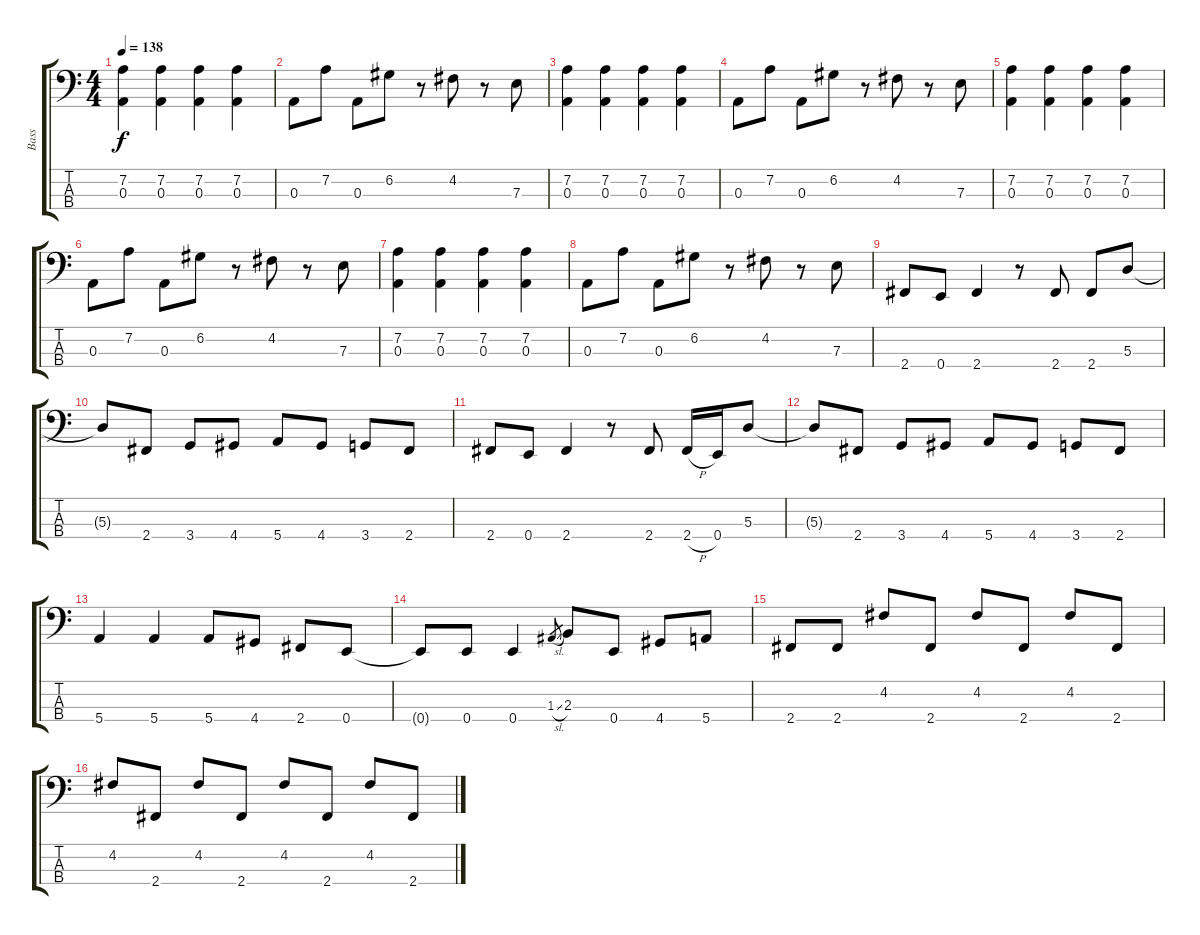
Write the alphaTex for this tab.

\track ("Bass" "Bass") {instrument electricbasspick}
\staff {score tabs}
\tuning (G2 D2 A1 E1) {hide}
\ts (4 4)
\tempo 138
\clef f4
\ks c
(7.2 0.3).4{dy f} (7.2 0.3).4 (7.2 0.3).4 (7.2 0.3).4 |
0.3.8 7.2.8 0.3.8 6.2.8 r.8 4.2.8 r.8 7.3.8 |
(7.2 0.3).4 (7.2 0.3).4 (7.2 0.3).4 (7.2 0.3).4 |
0.3.8 7.2.8 0.3.8 6.2.8 r.8 4.2.8 r.8 7.3.8 |
(7.2 0.3).4 (7.2 0.3).4 (7.2 0.3).4 (7.2 0.3).4 |
0.3.8 7.2.8 0.3.8 6.2.8 r.8 4.2.8 r.8 7.3.8 |
(7.2 0.3).4 (7.2 0.3).4 (7.2 0.3).4 (7.2 0.3).4 |
0.3.8 7.2.8 0.3.8 6.2.8 r.8 4.2.8 r.8 7.3.8 |
2.4.8 0.4.8 2.4.4 r.8 2.4.8 2.4.8 5.3.8 |
5.3{t}.8 2.4.8 3.4.8 4.4.8 5.4.8 4.4.8 3.4.8 2.4.8 |
2.4.8 0.4.8 2.4.4 r.8 2.4.8 2.4{h}.16 0.4.16 5.3.8 |
5.3{t}.8 2.4.8 3.4.8 4.4.8 5.4.8 4.4.8 3.4.8 2.4.8 |
5.4.4 5.4.4 5.4.8 4.4.8 2.4.8 0.4.8 |
0.4{t}.8 0.4.8 0.4.4 1.3{sl}.8{gr} 2.3.8 0.4.8 4.4.8 5.4.8 |
2.4.8 2.4.8 4.2.8 2.4.8 4.2.8 2.4.8 4.2.8 2.4.8 |
4.2.8 2.4.8 4.2.8 2.4.8 4.2.8 2.4.8 4.2.8 2.4.8
